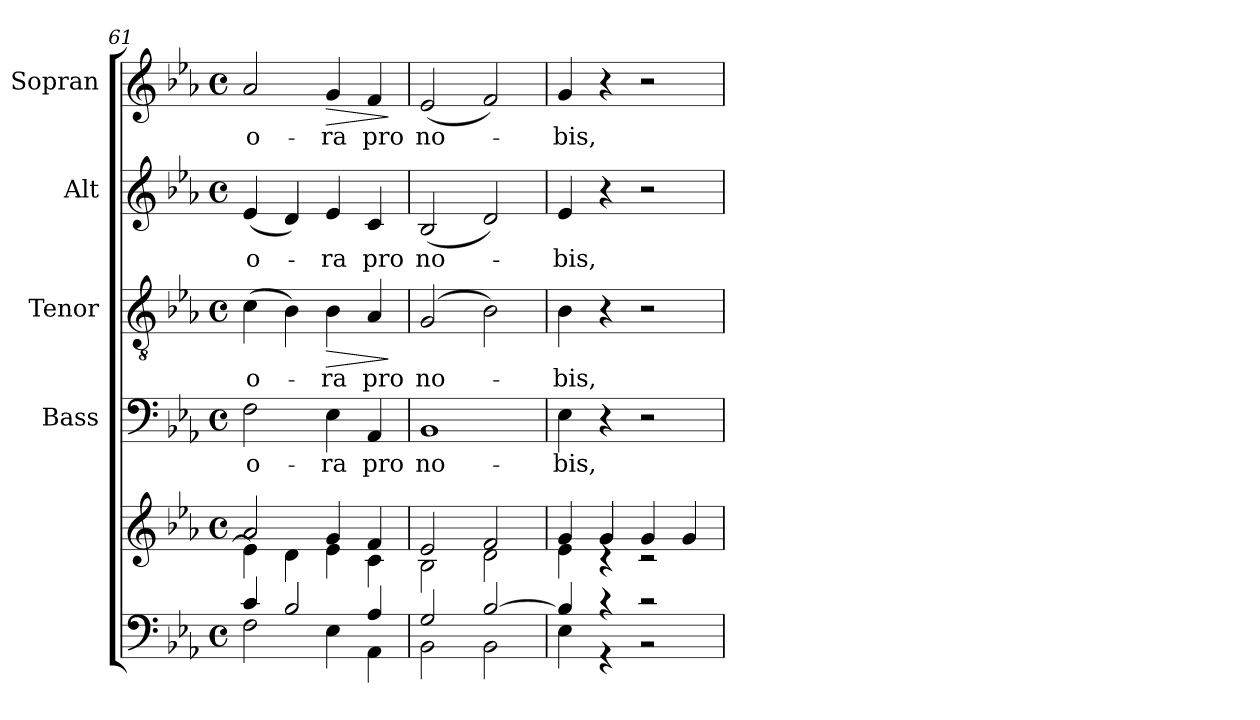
**kern	**kern	**kern	**text	**kern	**text	**dynam	**kern	**text	**kern	**text	**dynam
*part5	*part5	*part4	*part4	*part3	*part3	*part3	*part2	*part2	*part1	*part1	*part1
*staff6	*staff5	*staff4	*staff4	*staff3	*staff3	*staff3	*staff2	*staff2	*staff1	*staff1	*staff1
*	*	*I"Bass	*	*I"Tenor	*	*	*I"Alt	*	*I"Sopran	*	*
*	*	*I'B.	*	*I'T.	*	*	*I'A.	*	*I'S.	*	*
*clefF4	*clefG2	*clefF4	*	*clefGv2	*	*	*clefG2	*	*clefG2	*	*
*k[b-e-a-]	*k[b-e-a-]	*k[b-e-a-]	*	*k[b-e-a-]	*	*	*k[b-e-a-]	*	*k[b-e-a-]	*	*
*E-:	*E-:	*E-:	*	*E-:	*	*	*E-:	*	*E-:	*	*
*M4/4	*M4/4	*M4/4	*	*M4/4	*	*	*M4/4	*	*M4/4	*	*
*met(c)	*met(c)	*met(c)	*	*met(c)	*	*	*met(c)	*	*met(c)	*	*
=61	=61	=61	=61	=61	=61	=61	=61	=61	=61	=61	=61
*^	*^	*	*	*	*	*	*	*	*	*	*
!	!	!	!	!	!LO:LY:b	!	!LO:LY:b	!	!	!LO:LY:b	!	!LO:LY:b	!
4c/	2F\	2a-/	4e-\]	2F\	o-	(>4c\	o-	.	(<4e-/	o-	2a-/	o-	.
2B-/	.	.	4d\	.	.	4B-\)	.	.	4d/)	.	.	.	.
!	!	!	!	!	!LO:LY:b	!	!LO:LY:b	!LO:HP:b	!	!LO:LY:b	!	!LO:LY:b	!LO:HP:b
.	4E-\	4g/	4e-\	4E-\	-ra	4B-\	-ra	>	4e-/	-ra	4g/	-ra	>
!	!	!	!	!	!LO:LY:b	!	!LO:LY:b	!	!	!LO:LY:b	!	!LO:LY:b	!
4A-/	4AA-\	4f/	4c\	4AA-/	pro	4A-/	pro	.	4c/	pro	4f/	pro	.
*v	*v	*	*	*	*	*	*	*	*	*	*	*	*
*	*v	*v	*	*	*	*	*	*	*	*	*	*
.	.	.	.	.	.	]	.	.	.	.	]
=62	=62	=62	=62	=62	=62	=62	=62	=62	=62	=62	=62
*^	*^	*	*	*	*	*	*	*	*	*	*
!	!	!	!	!	!LO:LY:b	!	!LO:LY:b	!	!	!LO:LY:b	!	!LO:LY:b	!
2G/	2BB-\	2e-/	2B-\	1BB-	no-	(2G/	no-	.	(<2B-/	no-	(<2e-/	no-	.
[>2B-/	2BB-\	2f/	2d\	.	.	2B-\)	.	.	2d/)	.	2f/)	.	.
=63	=63	=63	=63	=63	=63	=63	=63	=63	=63	=63	=63	=63	=63
!	!	!	!	!	!LO:LY:b	!	!LO:LY:b	!	!	!LO:LY:b	!	!LO:LY:b	!
4B-/]	4E-\	4g/	4e-\	4E-\	-bis,	4B-\	-bis,	.	4e-/	-bis,	4g/	-bis,	.
4r	4r	4g/	4rB	4r	.	4r	.	.	4r	.	4r	.	.
2r	2r	4g/	2rc	2r	.	2r	.	.	2r	.	2r	.	.
.	.	4g/	.	.	.	.	.	.	.	.	.	.	.
*v	*v	*	*	*	*	*	*	*	*	*	*	*	*
*	*v	*v	*	*	*	*	*	*	*	*	*	*
=	=	=	=	=	=	=	=	=	=	=	=
*-	*-	*-	*-	*-	*-	*-	*-	*-	*-	*-	*-
